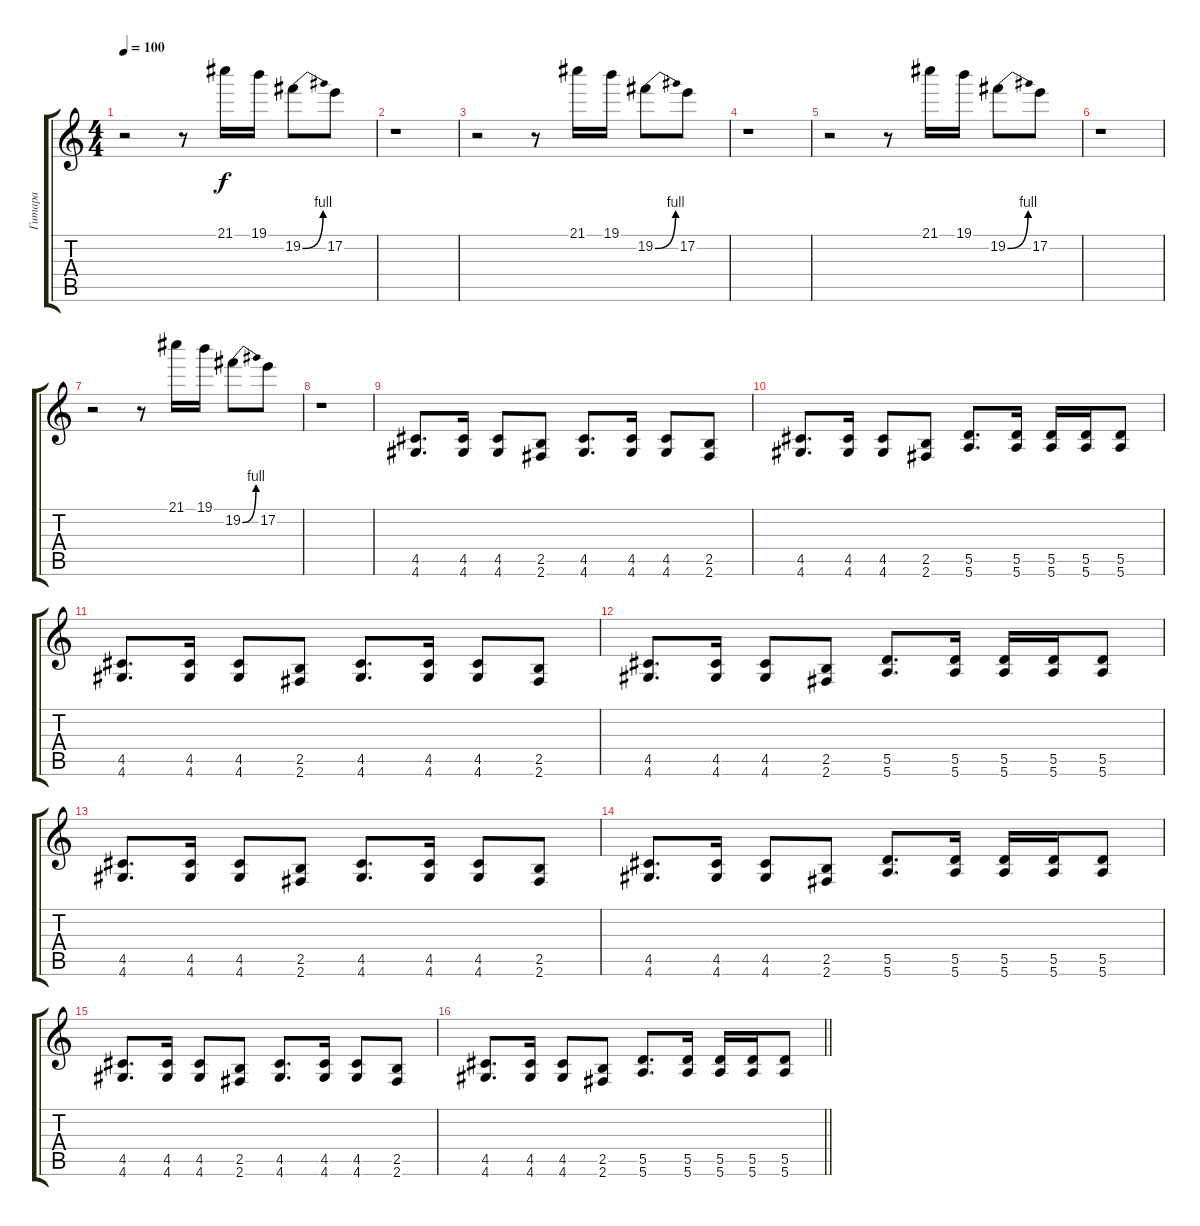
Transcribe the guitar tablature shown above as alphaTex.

\track ("Гитара" "Гитара") {instrument distortionguitar}
\staff {score tabs}
\tuning (E4 B3 G3 D3 A2 E2) {hide}
\ts (4 4)
\tempo 100
\clef g2
\ks c
r.2{dy f} r.8 21.1.16 19.1.16 19.2{be (bend 0 0 60 4)}.8 17.2.8 |
r.1 |
r.2 r.8 21.1.16 19.1.16 19.2{be (bend 0 0 60 4)}.8 17.2.8 |
r.1 |
r.2 r.8 21.1.16 19.1.16 19.2{be (bend 0 0 60 4)}.8 17.2.8 |
r.1 |
r.2 r.8 21.1.16 19.1.16 19.2{be (bend 0 0 60 4)}.8 17.2.8 |
r.1 |
(4.5 4.6).8{d volume 14} (4.5 4.6).16 (4.5 4.6).8 (2.5 2.6).8 (4.5 4.6).8{d} (4.5 4.6).16 (4.5 4.6).8 (2.5 2.6).8 |
(4.5 4.6).8{d} (4.5 4.6).16 (4.5 4.6).8 (2.5 2.6).8 (5.5 5.6).8{d} (5.5 5.6).16 (5.5 5.6).16 (5.5 5.6).16 (5.5 5.6).8 |
(4.5 4.6).8{d} (4.5 4.6).16 (4.5 4.6).8 (2.5 2.6).8 (4.5 4.6).8{d} (4.5 4.6).16 (4.5 4.6).8 (2.5 2.6).8 |
(4.5 4.6).8{d} (4.5 4.6).16 (4.5 4.6).8 (2.5 2.6).8 (5.5 5.6).8{d} (5.5 5.6).16 (5.5 5.6).16 (5.5 5.6).16 (5.5 5.6).8 |
(4.5 4.6).8{d} (4.5 4.6).16 (4.5 4.6).8 (2.5 2.6).8 (4.5 4.6).8{d} (4.5 4.6).16 (4.5 4.6).8 (2.5 2.6).8 |
(4.5 4.6).8{d} (4.5 4.6).16 (4.5 4.6).8 (2.5 2.6).8 (5.5 5.6).8{d} (5.5 5.6).16 (5.5 5.6).16 (5.5 5.6).16 (5.5 5.6).8 |
(4.5 4.6).8{d} (4.5 4.6).16 (4.5 4.6).8 (2.5 2.6).8 (4.5 4.6).8{d} (4.5 4.6).16 (4.5 4.6).8 (2.5 2.6).8 |
\barLineRight lightlight
(4.5 4.6).8{d} (4.5 4.6).16 (4.5 4.6).8 (2.5 2.6).8 (5.5 5.6).8{d} (5.5 5.6).16 (5.5 5.6).16 (5.5 5.6).16 (5.5 5.6).8
